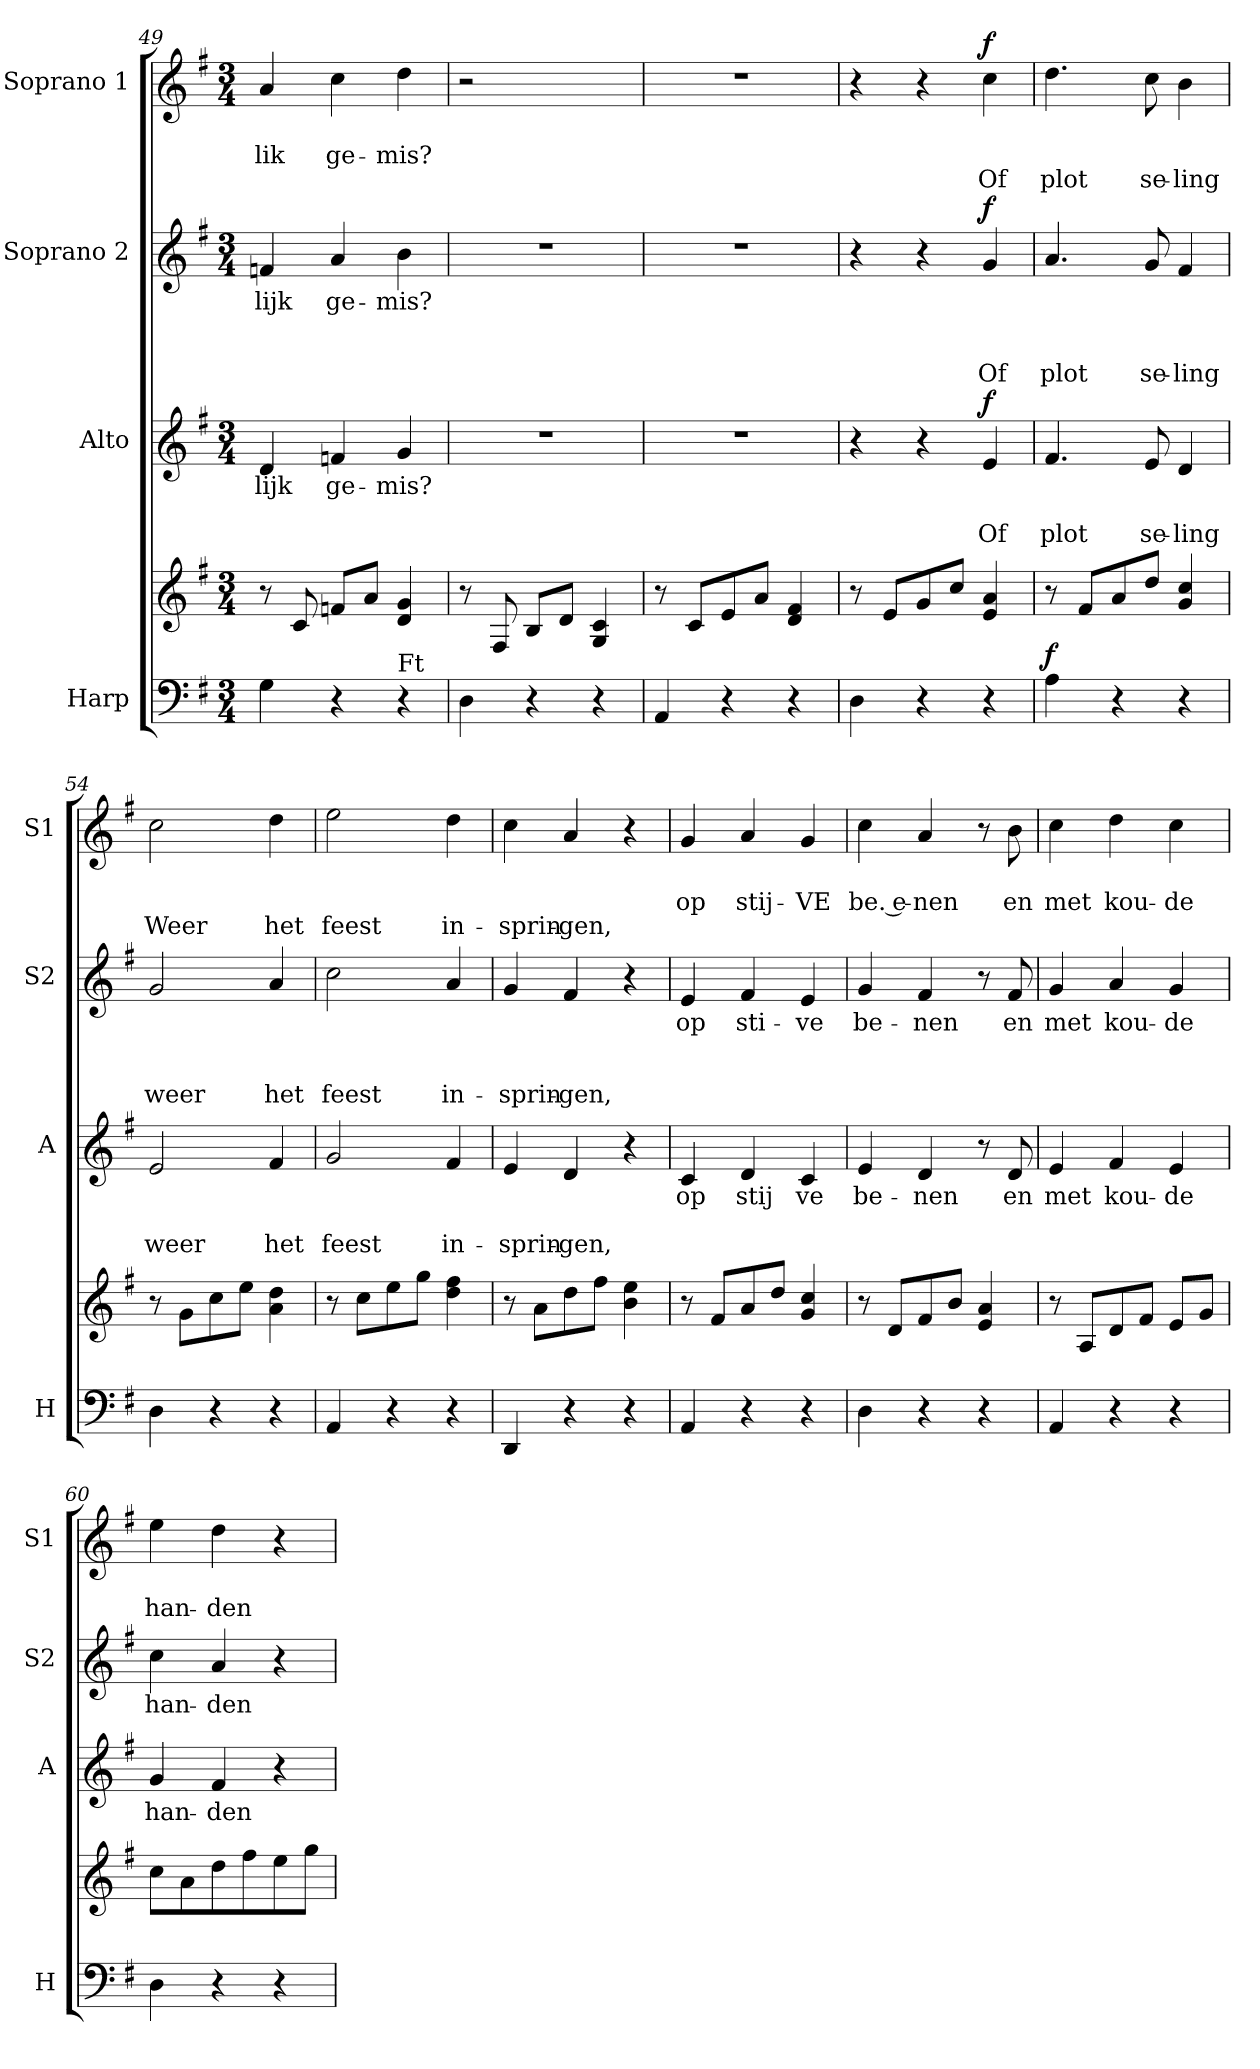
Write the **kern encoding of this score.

**kern	**kern	**dynam	**kern	**text	**text	**text	**dynam	**kern	**text	**text	**text	**text	**dynam	**kern	**text	**text	**text	**dynam
*part4	*part4	*part4	*part3	*part3	*part3	*part3	*part3	*part2	*part2	*part2	*part2	*part2	*part2	*part1	*part1	*part1	*part1	*part1
*staff5	*staff4	*staff4/5	*staff3	*staff3	*staff3	*staff3	*staff3	*staff2	*staff2	*staff2	*staff2	*staff2	*staff2	*staff1	*staff1	*staff1	*staff1	*staff1
*I"Harp	*	*	*I"Alto	*	*	*	*	*I"Soprano 2	*	*	*	*	*	*I"Soprano 1	*	*	*	*
*I'H	*	*	*I'A	*	*	*	*	*I'S2	*	*	*	*	*	*I'S1	*	*	*	*
*clefF4	*clefG2	*	*clefG2	*	*	*	*	*clefG2	*	*	*	*	*	*clefG2	*	*	*	*
*k[f#]	*k[f#]	*	*k[f#]	*	*	*	*	*k[f#]	*	*	*	*	*	*k[f#]	*	*	*	*
*G:	*G:	*	*G:	*	*	*	*	*G:	*	*	*	*	*	*G:	*	*	*	*
*M3/4	*M3/4	*	*M3/4	*	*	*	*	*M3/4	*	*	*	*	*	*M3/4	*	*	*	*
=49	=49	=49	=49	=49	=49	=49	=49	=49	=49	=49	=49	=49	=49	=49	=49	=49	=49	=49
!	!	!	!	!LO:LY:b	!	!	!	!	!LO:LY:b	!	!	!	!	!	!	!LO:LY:b	!	!
4G\	8r	.	4d/	lijk	.	.	.	4fn/	lijk	.	.	.	.	4a/	.	lik	.	.
.	8c/	.	.	.	.	.	.	.	.	.	.	.	.	.	.	.	.	.
!	!	!	!	!LO:LY:b	!	!	!	!	!LO:LY:b	!	!	!	!	!	!	!LO:LY:b	!	!
4r	8fn/L	.	4fn/	ge-	.	.	.	4a/	ge-	.	.	.	.	4cc\	.	ge-	.	.
.	8a/J	.	.	.	.	.	.	.	.	.	.	.	.	.	.	.	.	.
!LO:TX:a:t=Ft	!	!	!	!	!	!	!	!	!	!	!	!	!	!	!	!	!	!
!	!	!	!	!LO:LY:b	!	!	!	!	!LO:LY:b	!	!	!	!	!	!	!LO:LY:b	!	!
4r	4d/ 4g/	.	4g/	mis?	.	.	.	4b\	mis?	.	.	.	.	4dd\	.	mis?	.	.
=50	=50	=50	=50	=50	=50	=50	=50	=50	=50	=50	=50	=50	=50	=50	=50	=50	=50	=50
!	!	!	!LO:N:vis=1	!	!	!	!	!LO:N:vis=1	!	!	!	!	!	!	!	!	!	!
4D\	8r	.	2.r	.	.	.	.	2.r	.	.	.	.	.	2r	.	.	.	.
.	8F#/	.	.	.	.	.	.	.	.	.	.	.	.	.	.	.	.	.
4r	8B/L	.	.	.	.	.	.	.	.	.	.	.	.	.	.	.	.	.
.	8d/J	.	.	.	.	.	.	.	.	.	.	.	.	.	.	.	.	.
4r	4G/ 4c/	.	.	.	.	.	.	.	.	.	.	.	.	4ryy	.	.	.	.
!!LO:LB:g=z
=51	=51	=51	=51	=51	=51	=51	=51	=51	=51	=51	=51	=51	=51	=51	=51	=51	=51	=51
!	!	!	!LO:N:vis=1	!	!	!	!	!LO:N:vis=1	!	!	!	!	!	!LO:N:vis=1	!	!	!	!
4AA/	8r	.	2.r	.	.	.	.	2.r	.	.	.	.	.	2.r	.	.	.	.
.	8c/L	.	.	.	.	.	.	.	.	.	.	.	.	.	.	.	.	.
4r	8e/	.	.	.	.	.	.	.	.	.	.	.	.	.	.	.	.	.
.	8a/J	.	.	.	.	.	.	.	.	.	.	.	.	.	.	.	.	.
4r	4d/ 4f#/	.	.	.	.	.	.	.	.	.	.	.	.	.	.	.	.	.
=52	=52	=52	=52	=52	=52	=52	=52	=52	=52	=52	=52	=52	=52	=52	=52	=52	=52	=52
4D\	8r	.	4r	.	.	.	.	4r	.	.	.	.	.	4r	.	.	.	.
.	8e/L	.	.	.	.	.	.	.	.	.	.	.	.	.	.	.	.	.
4r	8g/	.	4r	.	.	.	.	4r	.	.	.	.	.	4r	.	.	.	.
.	8cc/J	.	.	.	.	.	.	.	.	.	.	.	.	.	.	.	.	.
!	!	!	!	!	!	!LO:LY:b	!LO:DY:a	!	!	!	!	!LO:LY:b	!LO:DY:a	!	!	!	!LO:LY:b	!LO:DY:a
4r	4e/ 4a/	.	4e/	.	.	Of	f	4g/	.	.	.	Of	f	4cc\	.	.	Of	f
=53	=53	=53	=53	=53	=53	=53	=53	=53	=53	=53	=53	=53	=53	=53	=53	=53	=53	=53
!	!	!LO:DY:a=2	!	!	!	!LO:LY:b	!	!	!	!	!	!LO:LY:b	!	!	!	!	!LO:LY:b	!
4A\	8r	f	4.f#/	.	.	plot	.	4.a/	.	.	.	plot	.	4.dd\	.	.	plot	.
.	8f#/L	.	.	.	.	.	.	.	.	.	.	.	.	.	.	.	.	.
4r	8a/	.	.	.	.	.	.	.	.	.	.	.	.	.	.	.	.	.
!	!	!	!	!	!	!LO:LY:b	!	!	!	!	!	!LO:LY:b	!	!	!	!	!LO:LY:b	!
.	8dd/J	.	8e/	.	.	se -	.	8g/	.	.	.	se -	.	8cc\	.	.	se -	.
!	!	!	!	!	!	!LO:LY:b	!	!	!	!	!	!LO:LY:b	!	!	!	!	!LO:LY:b	!
4r	4g/ 4cc/	.	4d/	.	.	ling	.	4f#/	.	.	.	ling	.	4b\	.	.	ling	.
=54	=54	=54	=54	=54	=54	=54	=54	=54	=54	=54	=54	=54	=54	=54	=54	=54	=54	=54
!	!	!	!	!	!	!LO:LY:b	!	!	!	!	!	!LO:LY:b	!	!	!	!	!LO:LY:b	!
4D\	8r	.	2e/	.	.	weer	.	2g/	.	.	.	weer	.	2cc\	.	.	Weer	.
.	8g\L	.	.	.	.	.	.	.	.	.	.	.	.	.	.	.	.	.
4r	8cc\	.	.	.	.	.	.	.	.	.	.	.	.	.	.	.	.	.
.	8ee\J	.	.	.	.	.	.	.	.	.	.	.	.	.	.	.	.	.
!	!	!	!	!	!	!LO:LY:b	!	!	!	!	!	!LO:LY:b	!	!	!	!	!LO:LY:b	!
4r	4a\ 4dd\	.	4f#/	.	.	het	.	4a/	.	.	.	het	.	4dd\	.	.	het	.
=55	=55	=55	=55	=55	=55	=55	=55	=55	=55	=55	=55	=55	=55	=55	=55	=55	=55	=55
!	!	!	!	!	!	!LO:LY:b	!	!	!	!	!	!LO:LY:b	!	!	!	!	!LO:LY:b	!
4AA/	8r	.	2g/	.	.	feest	.	2cc\	.	.	.	feest	.	2ee\	.	.	feest	.
.	8cc\L	.	.	.	.	.	.	.	.	.	.	.	.	.	.	.	.	.
4r	8ee\	.	.	.	.	.	.	.	.	.	.	.	.	.	.	.	.	.
.	8gg\J	.	.	.	.	.	.	.	.	.	.	.	.	.	.	.	.	.
!	!	!	!	!	!	!LO:LY:b	!	!	!	!	!	!LO:LY:b	!	!	!	!	!LO:LY:b	!
4r	4dd\ 4ff#\	.	4f#/	.	.	in-	.	4a/	.	.	.	in-	.	4dd\	.	.	in-	.
=56	=56	=56	=56	=56	=56	=56	=56	=56	=56	=56	=56	=56	=56	=56	=56	=56	=56	=56
!	!	!	!	!	!	!LO:LY:b	!	!	!	!	!	!LO:LY:b	!	!	!	!	!LO:LY:b	!
4DD/	8r	.	4e/	.	.	sprin-	.	4g/	.	.	.	sprin-	.	4cc\	.	.	sprin-	.
.	8a\L	.	.	.	.	.	.	.	.	.	.	.	.	.	.	.	.	.
!	!	!	!	!	!	!LO:LY:b	!	!	!	!	!	!LO:LY:b	!	!	!	!	!LO:LY:b	!
4r	8dd\	.	4d/	.	.	gen,	.	4f#/	.	.	.	gen,	.	4a/	.	.	gen,	.
.	8ff#\J	.	.	.	.	.	.	.	.	.	.	.	.	.	.	.	.	.
4r	4b\ 4ee\	.	4r	.	.	.	.	4r	.	.	.	.	.	4r	.	.	.	.
!!LO:LB:g=z
=57	=57	=57	=57	=57	=57	=57	=57	=57	=57	=57	=57	=57	=57	=57	=57	=57	=57	=57
!	!	!	!	!LO:LY:b	!	!	!	!	!LO:LY:b	!	!	!	!	!	!	!LO:LY:b	!	!
4AA/	8r	.	4c/	op	.	.	.	4e/	op	.	.	.	.	4g/	.	op	.	.
.	8f#/L	.	.	.	.	.	.	.	.	.	.	.	.	.	.	.	.	.
!	!	!	!	!LO:LY:b	!	!	!	!	!LO:LY:b	!	!	!	!	!	!	!LO:LY:b	!	!
4r	8a/	.	4d/	stij	.	.	.	4f#/	sti -	.	.	.	.	4a/	.	stij -	.	.
.	8dd/J	.	.	.	.	.	.	.	.	.	.	.	.	.	.	.	.	.
!	!	!	!	!LO:LY:b	!	!	!	!	!LO:LY:b	!	!	!	!	!	!	!LO:LY:b	!	!
4r	4g/ 4cc/	.	4c/	ve	.	.	.	4e/	ve	.	.	.	.	4g/	.	VE	.	.
=58	=58	=58	=58	=58	=58	=58	=58	=58	=58	=58	=58	=58	=58	=58	=58	=58	=58	=58
!	!	!	!	!LO:LY:b	!	!	!	!	!LO:LY:b	!	!	!	!	!	!	!LO:LY:b	!	!
4D\	8r	.	4e/	be -	.	.	.	4g/	be -	.	.	.	.	4cc\	.	be. e -	.	.
.	8d/L	.	.	.	.	.	.	.	.	.	.	.	.	.	.	.	.	.
!	!	!	!	!LO:LY:b	!	!	!	!	!LO:LY:b	!	!	!	!	!	!	!LO:LY:b	!	!
4r	8f#/	.	4d/	nen	.	.	.	4f#/	nen	.	.	.	.	4a/	.	nen	.	.
.	8b/J	.	.	.	.	.	.	.	.	.	.	.	.	.	.	.	.	.
4r	4e/ 4a/	.	8r	.	.	.	.	8r	.	.	.	.	.	8r	.	.	.	.
!	!	!	!	!LO:LY:b	!	!	!	!	!LO:LY:b	!	!	!	!	!	!	!LO:LY:b	!	!
.	.	.	8d/	en	.	.	.	8f#/	en	.	.	.	.	8b\	.	en	.	.
=59	=59	=59	=59	=59	=59	=59	=59	=59	=59	=59	=59	=59	=59	=59	=59	=59	=59	=59
!	!	!	!	!LO:LY:b	!	!	!	!	!LO:LY:b	!	!	!	!	!	!	!LO:LY:b	!	!
4AA/	8r	.	4e/	met	.	.	.	4g/	met	.	.	.	.	4cc\	.	met	.	.
.	8A/L	.	.	.	.	.	.	.	.	.	.	.	.	.	.	.	.	.
!	!	!	!	!LO:LY:b	!	!	!	!	!LO:LY:b	!	!	!	!	!	!	!LO:LY:b	!	!
4r	8d/	.	4f#/	kou -	.	.	.	4a/	kou -	.	.	.	.	4dd\	.	kou -	.	.
.	8f#/J	.	.	.	.	.	.	.	.	.	.	.	.	.	.	.	.	.
!	!	!	!	!LO:LY:b	!	!	!	!	!LO:LY:b	!	!	!	!	!	!	!LO:LY:b	!	!
4r	8e/L	.	4e/	de	.	.	.	4g/	de	.	.	.	.	4cc\	.	de	.	.
.	8g/J	.	.	.	.	.	.	.	.	.	.	.	.	.	.	.	.	.
=60	=60	=60	=60	=60	=60	=60	=60	=60	=60	=60	=60	=60	=60	=60	=60	=60	=60	=60
!	!	!	!	!LO:LY:b	!	!	!	!	!LO:LY:b	!	!	!	!	!	!	!LO:LY:b	!	!
4D\	8cc\L	.	4g/	han-	.	.	.	4cc\	han-	.	.	.	.	4ee\	.	han-	.	.
.	8a\	.	.	.	.	.	.	.	.	.	.	.	.	.	.	.	.	.
!	!	!	!	!LO:LY:b	!	!	!	!	!LO:LY:b	!	!	!	!	!	!	!LO:LY:b	!	!
4r	8dd\	.	4f#/	den	.	.	.	4a/	den	.	.	.	.	4dd\	.	den	.	.
.	8ff#\	.	.	.	.	.	.	.	.	.	.	.	.	.	.	.	.	.
4r	8ee\	.	4r	.	.	.	.	4r	.	.	.	.	.	4r	.	.	.	.
.	8gg\J	.	.	.	.	.	.	.	.	.	.	.	.	.	.	.	.	.
=	=	=	=	=	=	=	=	=	=	=	=	=	=	=	=	=	=	=
*-	*-	*-	*-	*-	*-	*-	*-	*-	*-	*-	*-	*-	*-	*-	*-	*-	*-	*-
